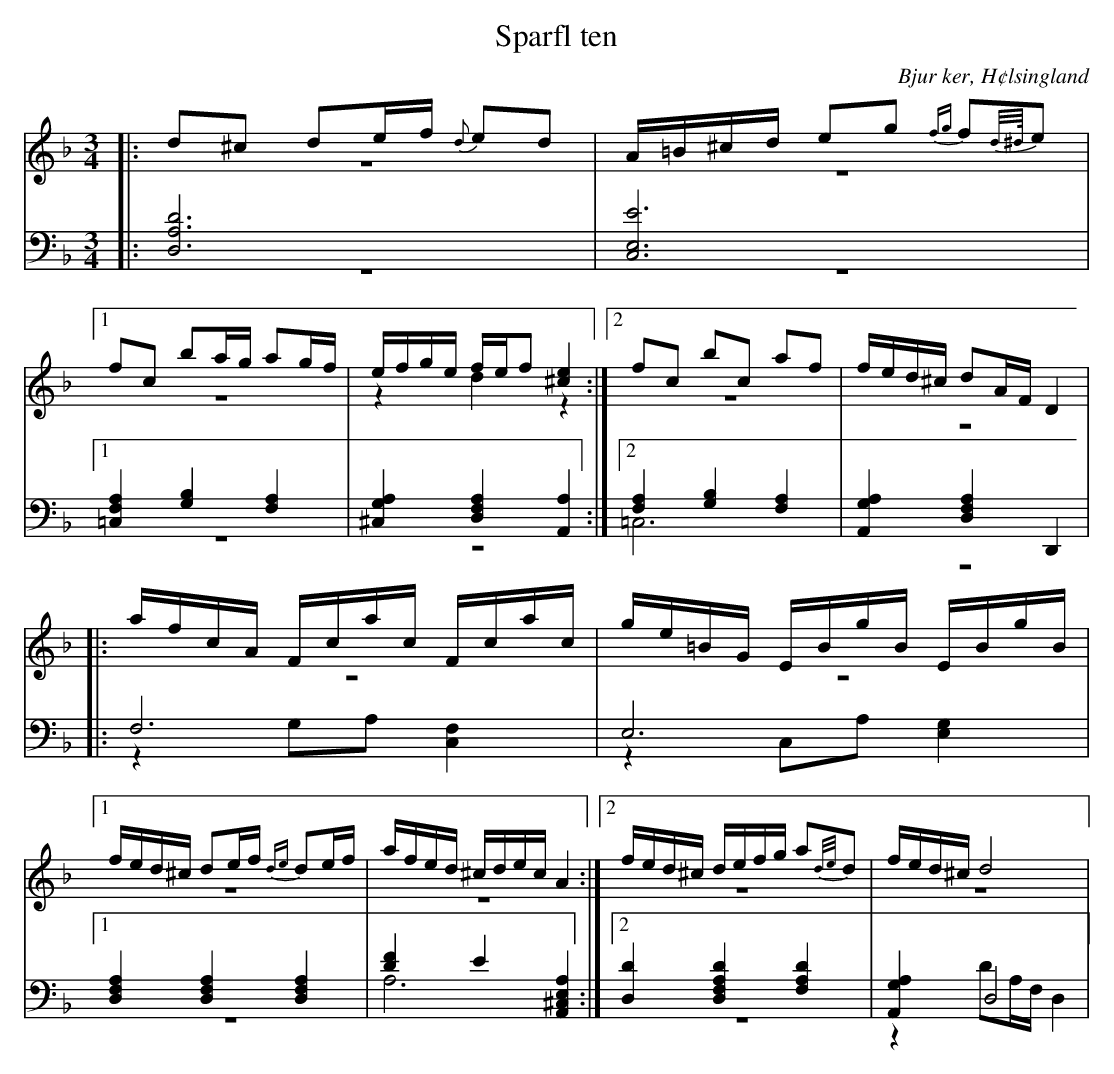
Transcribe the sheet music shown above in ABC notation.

X:1
T: Sparfl ten
O: Bjur ker, H¢lsingland
M: 3/4
L: 1/8
K: Dm
V:1
V:2 merge
V:3
V:4 merge
V:1
|:d^c de/f/ {d}ed|A/=B/^c/d/ eg {fg}f{d/^d//}e|1 fc ba/g/ ag/f/| e/f/g/e/ f/e/f [^c2e2]:|2 fc bc af|f/e/d/^c/ dA/F/ D2|
|:a/f/c/A/  F/c/a/c/ F/c/a/c/|g/e/=B/G/  E/B/g/B/  E/B/g/B/|1 f/e/d/^c/ de/f/ {de}de/f/|a/f/e/d/ ^c/d/e/c/ A2:|2 f/e/d/^c/ d/e/f/g/ a{d/e/}d|f/e/d/^c/ d4|
V:2
|:z6|z6|1 z6|z2 d2 z2:|2 z6|z6|
|:z6|z6|1 z6|z6:|2 z6|z6|
V:3 clef=bass
|:[D,6A,6D6]|[E,6C,6E6]|1 [=C,2F,2A,2] [G,2B,2] [F,2A,2]|[^C,2G,2A,2] [D,2F,2A,2] [A,,2A,2]:|2 [F,2A,2] [G,2B,2] [F,2A,2]|[A,,2G,2A,2] [D,2F,2A,2] D,,2|
|:F,6|E,6|1 [D,2F,2A,2] [D,2F,2A,2] [D,2F,2A,2]|[D2F2] E2 [A,,2^C,2E,2A,2]:|2 [D,2D2] [D,2F,2A,2D2] [F,2A,2D2]|[A,,2G,2A,2] D,4|
V:4 clef=bass
|:z6|z6|1 z6|z6:|2 =C,6|z6|
|:z2 G,A, [C,2F,2]|z2 C,A, [E,2G,2]|1 z6|A,6:|2 z6|z2 DA,/F,/ D,2|
